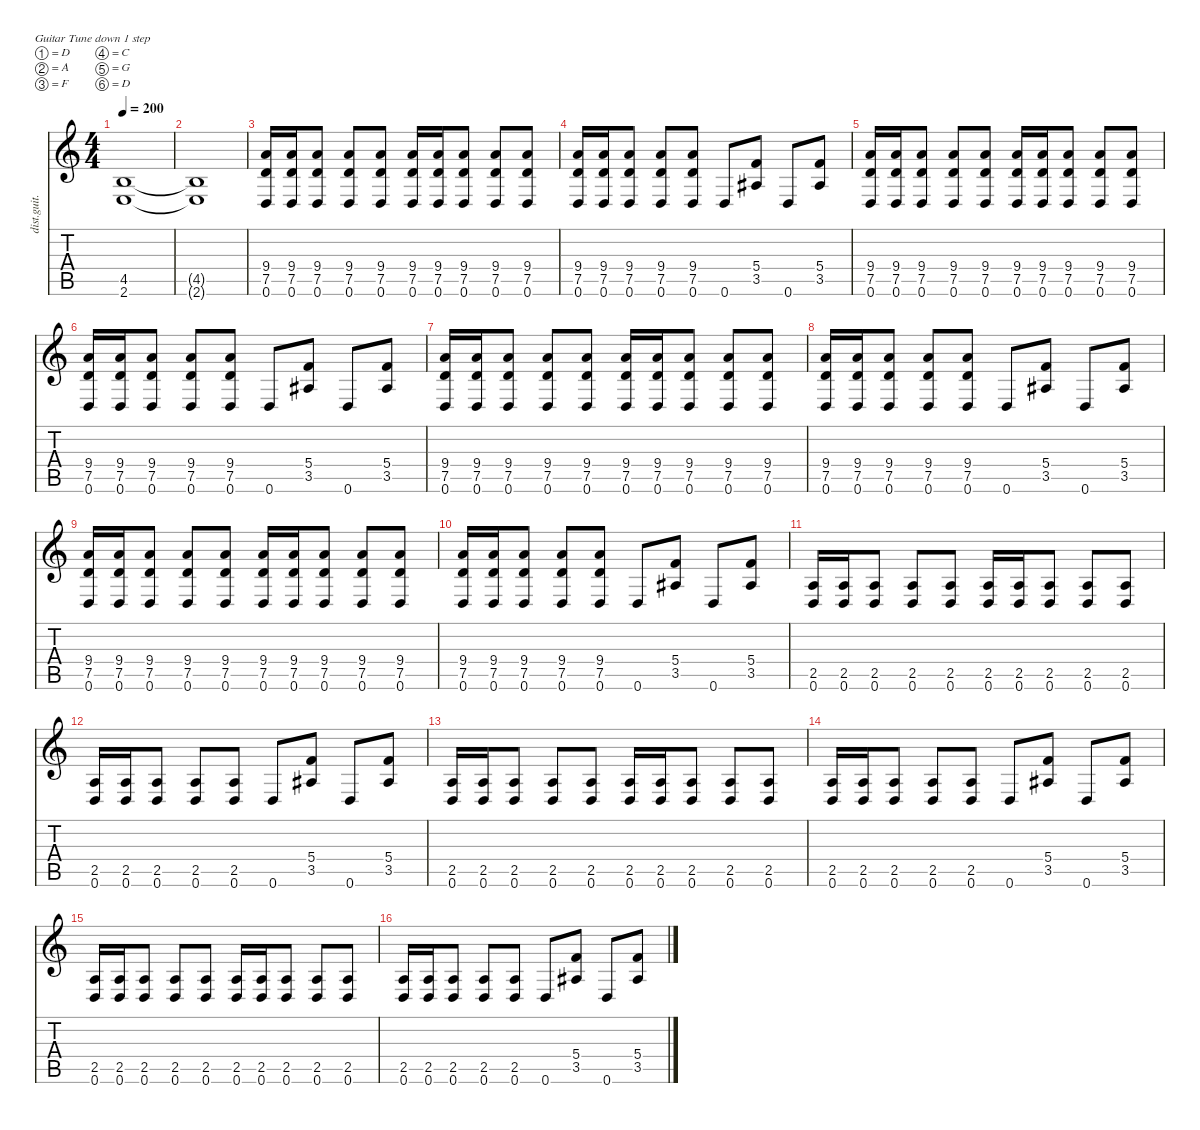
\defaultSystemsLayout 4
\hideDynamics
\bracketExtendMode nobrackets
\track ("Gitara 1" "dist.guit.") {instrument distortionguitar}
\staff {score tabs}
\tuning (D4 A3 F3 C3 G2 D2)
\ts (4 4)
\tempo 200
\clef g2
\ks c
(4.5 2.6).1{dy f beam Up} |
(4.5{t} 2.6{t}).1{beam Up} |
(9.4 7.5 0.6).16{beam Up} (9.4 7.5 0.6).16{beam Up} (9.4 7.5 0.6).8{beam Up} (9.4 7.5 0.6).8{beam Up} (9.4 7.5 0.6).8{beam Up} (9.4 7.5 0.6).16{beam Up} (9.4 7.5 0.6).16{beam Up} (9.4 7.5 0.6).8{beam Up} (9.4 7.5 0.6).8{beam Up} (9.4 7.5 0.6).8{beam Up} |
(9.4 7.5 0.6).16{beam Up} (9.4 7.5 0.6).16{beam Up} (9.4 7.5 0.6).8{beam Up} (9.4 7.5 0.6).8{beam Up} (9.4 7.5 0.6).8{beam Up} 0.6.8{beam Up} (5.4 3.5{acc #}).8{beam Up} 0.6.8{beam Up} (5.4 3.5{acc #}).8{beam Up} |
(9.4 7.5 0.6).16{beam Up} (9.4 7.5 0.6).16{beam Up} (9.4 7.5 0.6).8{beam Up} (9.4 7.5 0.6).8{beam Up} (9.4 7.5 0.6).8{beam Up} (9.4 7.5 0.6).16{beam Up} (9.4 7.5 0.6).16{beam Up} (9.4 7.5 0.6).8{beam Up} (9.4 7.5 0.6).8{beam Up} (9.4 7.5 0.6).8{beam Up} |
(9.4 7.5 0.6).16{beam Up} (9.4 7.5 0.6).16{beam Up} (9.4 7.5 0.6).8{beam Up} (9.4 7.5 0.6).8{beam Up} (9.4 7.5 0.6).8{beam Up} 0.6.8{beam Up} (5.4 3.5{acc #}).8{beam Up} 0.6.8{beam Up} (5.4 3.5{acc #}).8{beam Up} |
(9.4 7.5 0.6).16{beam Up} (9.4 7.5 0.6).16{beam Up} (9.4 7.5 0.6).8{beam Up} (9.4 7.5 0.6).8{beam Up} (9.4 7.5 0.6).8{beam Up} (9.4 7.5 0.6).16{beam Up} (9.4 7.5 0.6).16{beam Up} (9.4 7.5 0.6).8{beam Up} (9.4 7.5 0.6).8{beam Up} (9.4 7.5 0.6).8{beam Up} |
(9.4 7.5 0.6).16{beam Up} (9.4 7.5 0.6).16{beam Up} (9.4 7.5 0.6).8{beam Up} (9.4 7.5 0.6).8{beam Up} (9.4 7.5 0.6).8{beam Up} 0.6.8{beam Up} (5.4 3.5{acc #}).8{beam Up} 0.6.8{beam Up} (5.4 3.5{acc #}).8{beam Up} |
(9.4 7.5 0.6).16{beam Up} (9.4 7.5 0.6).16{beam Up} (9.4 7.5 0.6).8{beam Up} (9.4 7.5 0.6).8{beam Up} (9.4 7.5 0.6).8{beam Up} (9.4 7.5 0.6).16{beam Up} (9.4 7.5 0.6).16{beam Up} (9.4 7.5 0.6).8{beam Up} (9.4 7.5 0.6).8{beam Up} (9.4 7.5 0.6).8{beam Up} |
(9.4 7.5 0.6).16{beam Up} (9.4 7.5 0.6).16{beam Up} (9.4 7.5 0.6).8{beam Up} (9.4 7.5 0.6).8{beam Up} (9.4 7.5 0.6).8{beam Up} 0.6.8{beam Up} (5.4 3.5{acc #}).8{beam Up} 0.6.8{beam Up} (5.4 3.5{acc #}).8{beam Up} |
(2.5 0.6).16{beam Up} (2.5 0.6).16{beam Up} (2.5 0.6).8{beam Up} (2.5 0.6).8{beam Up} (2.5 0.6).8{beam Up} (2.5 0.6).16{beam Up} (2.5 0.6).16{beam Up} (2.5 0.6).8{beam Up} (2.5 0.6).8{beam Up} (2.5 0.6).8{beam Up} |
(2.5 0.6).16{beam Up} (2.5 0.6).16{beam Up} (2.5 0.6).8{beam Up} (2.5 0.6).8{beam Up} (2.5 0.6).8{beam Up} 0.6.8{beam Up} (5.4 3.5{acc #}).8{beam Up} 0.6.8{beam Up} (5.4 3.5{acc #}).8{beam Up} |
(2.5 0.6).16{beam Up} (2.5 0.6).16{beam Up} (2.5 0.6).8{beam Up} (2.5 0.6).8{beam Up} (2.5 0.6).8{beam Up} (2.5 0.6).16{beam Up} (2.5 0.6).16{beam Up} (2.5 0.6).8{beam Up} (2.5 0.6).8{beam Up} (2.5 0.6).8{beam Up} |
(2.5 0.6).16{beam Up} (2.5 0.6).16{beam Up} (2.5 0.6).8{beam Up} (2.5 0.6).8{beam Up} (2.5 0.6).8{beam Up} 0.6.8{beam Up} (5.4 3.5{acc #}).8{beam Up} 0.6.8{beam Up} (5.4 3.5{acc #}).8{beam Up} |
(2.5 0.6).16{beam Up} (2.5 0.6).16{beam Up} (2.5 0.6).8{beam Up} (2.5 0.6).8{beam Up} (2.5 0.6).8{beam Up} (2.5 0.6).16{beam Up} (2.5 0.6).16{beam Up} (2.5 0.6).8{beam Up} (2.5 0.6).8{beam Up} (2.5 0.6).8{beam Up} |
(2.5 0.6).16{beam Up} (2.5 0.6).16{beam Up} (2.5 0.6).8{beam Up} (2.5 0.6).8{beam Up} (2.5 0.6).8{beam Up} 0.6.8{beam Up} (5.4 3.5{acc #}).8{beam Up} 0.6.8{beam Up} (5.4 3.5{acc #}).8{beam Up}
